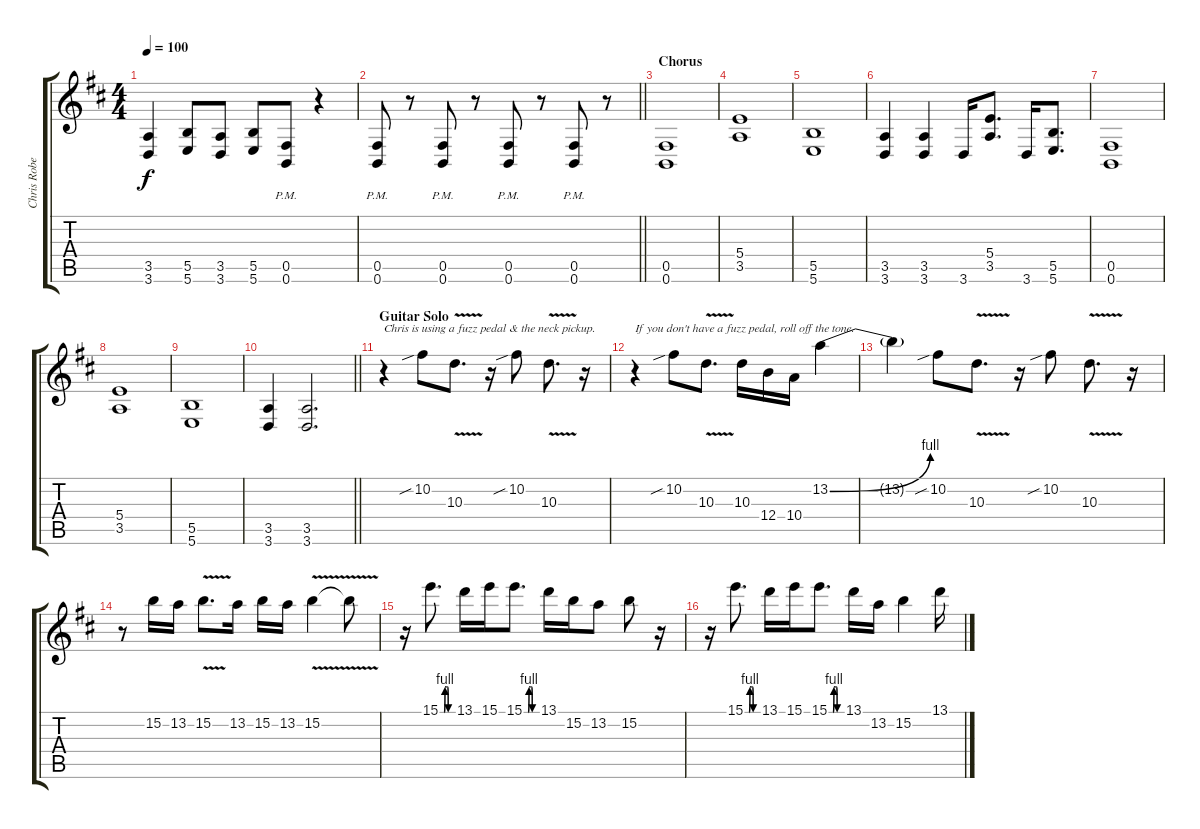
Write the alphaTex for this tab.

\track ("Chris Robertson" "Chris Robe") {instrument distortionguitar}
\staff {score tabs}
\tuning (Db4 Ab3 E3 B2 Gb2 B1) {hide}
\ts (4 4)
\tempo 100
\clef g2
\ks bminor
(3.5 3.6).4{dy f} (5.5 5.6).8 (3.5 3.6).8 (5.5 5.6).8 (0.5{pm} 0.6).8 r.4 |
\barLineRight lightlight
(0.5{pm} 0.6{pm}).8 r.8 (0.5{pm} 0.6{pm}).8 r.8 (0.5{pm} 0.6{pm}).8 r.8 (0.5{pm} 0.6{pm}).8 r.8 |
\section ("" "Chorus")
(0.5 0.6).1 |
(5.4 3.5).1 |
(5.5 5.6).1 |
(3.5 3.6).4 (3.5 3.6).4 3.6.16 (5.4 3.5).8{d} 3.6.16 (5.5 5.6).8{d} |
(0.5 0.6).1 |
(5.4 3.5).1 |
(5.5 5.6).1 |
\barLineRight lightlight
(3.5 3.6).4 (3.5 3.6).2{d} |
\section ("" "Guitar Solo")
r.4{txt "Chris is using a fuzz pedal & the neck pickup."} 10.2{sib}.8 10.3{v}.8{d} r.16 10.2{sib}.8 10.3{v}.8{d} r.16 |
r.4{txt "If you don't have a fuzz pedal, roll off the tone."} 10.2{sib}.8 10.3{v}.8{d} 10.3.16 12.4.16 10.4.16 13.2{be (bend 0 0 60 4)}.4 |
13.2{t}.4 10.2{sib}.8 10.3{v}.8{d} r.16 10.2{sib}.8 10.3{v}.8{d} r.16 |
r.8 15.2.16 13.2.16 15.2{v}.8{d} 13.2.16 15.2.16 13.2.16 15.2{v}.4 15.2{t}.8 |
r.16 15.1{be (custom 0 0 10 0 15 0 20 0 23 4 30 4 34 4 36 4 38 0 60 0)}.8{d} 13.1.16 15.1.16 15.1{be (custom 0 0 10 0 15 0 20 0 23 4 30 4 34 4 36 4 38 0 60 0)}.8{d} 13.1.16 15.2.16 13.2.8 15.2.8 r.16 |
r.16 15.1{be (custom 0 0 10 0 15 0 20 0 23 4 30 4 34 4 36 4 38 0 60 0)}.8{d} 13.1.16 15.1.16 15.1{be (custom 0 0 10 0 15 0 20 0 23 4 30 4 34 4 36 4 38 0 60 0)}.8{d} 13.1.16 13.2.16 15.2.4 13.1.16
